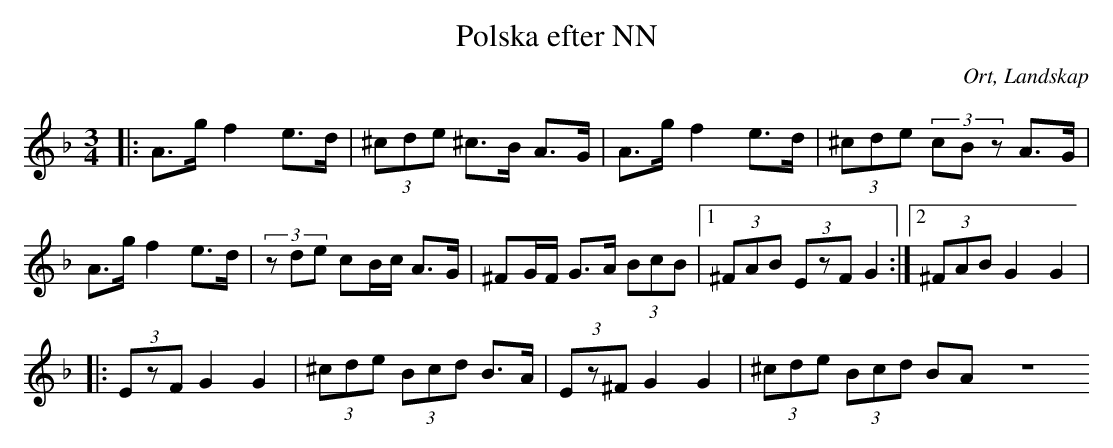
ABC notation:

X:1
T:Polska efter NN
O:Ort, Landskap
M:3/4
L:1/8
K:Dm
|: A>g f2 e>d|(3^cde ^c>B A>G|A>g f2 e>d|(3^cde (3cBz A>G|A>g f2 e>d|(3zde cB/c/ A>G|^FG/F/ G>A (3BcB|1 (3^FAB (3EzF G2  :|2(3^FAB G2 G2|
|:(3EzF G2 G2|(3^cde (3Bcd B>A|(3Ez^F G2 G2|(3^cde (3Bcd (3BAZ
